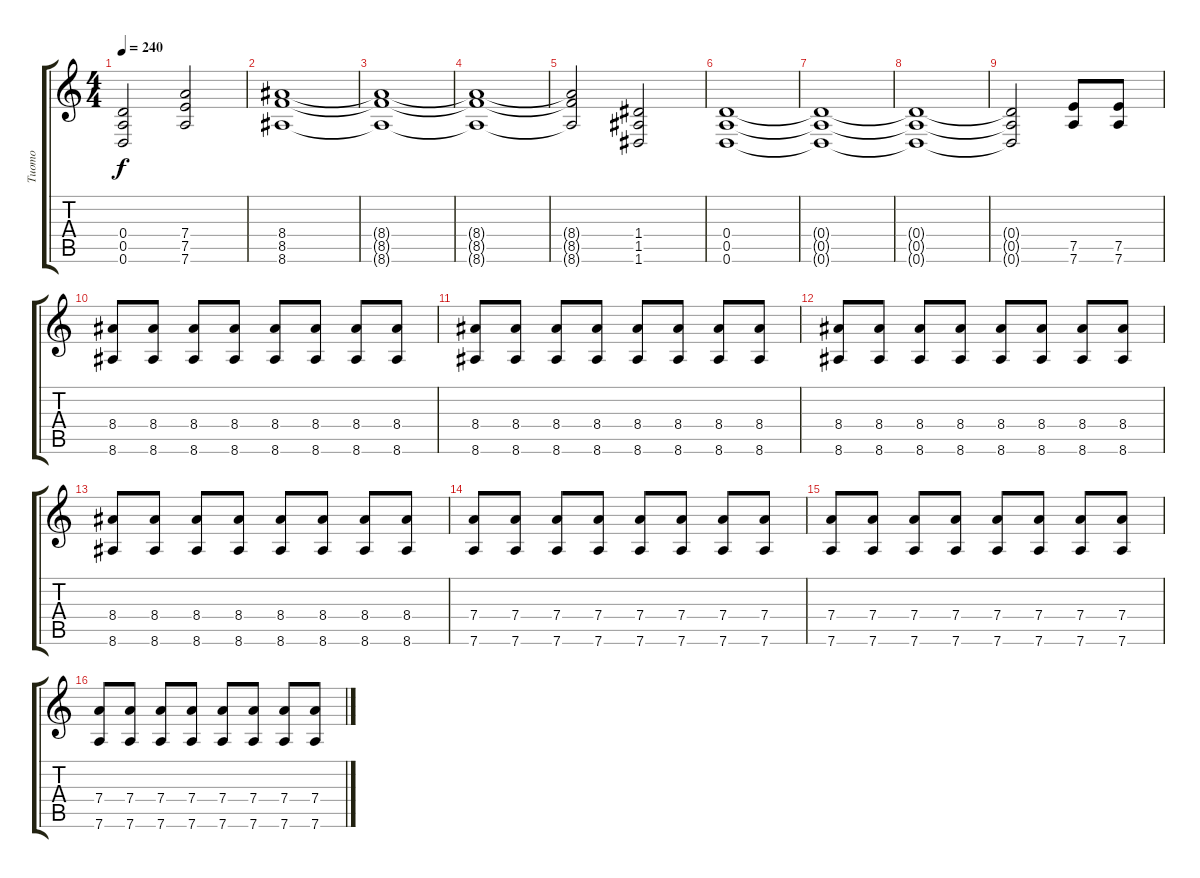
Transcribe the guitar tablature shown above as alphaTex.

\track ("Tuomo" "Tuomo") {instrument distortionguitar}
\staff {score tabs}
\tuning (E4 B3 G3 D3 A2 D2) {hide}
\ts (4 4)
\tempo 240
\clef g2
\ks c
(0.4{t} 0.5{t} 0.6{t}).2{dy f} (7.4 7.5 7.6).2 |
(8.4 8.5 8.6).1 |
(8.4{t} 8.5{t} 8.6{t}).1 |
(8.4{t} 8.5{t} 8.6{t}).1 |
(8.4{t} 8.5{t} 8.6{t}).2 (1.4 1.5 1.6).2 |
(0.4 0.5 0.6).1 |
(0.4{t} 0.5{t} 0.6{t}).1 |
(0.4{t} 0.5{t} 0.6{t}).1 |
(0.4{t} 0.5{t} 0.6{t}).2 (7.5 7.6).8 (7.5 7.6).8 |
(8.4 8.6).8 (8.4 8.6).8 (8.4 8.6).8 (8.4 8.6).8 (8.4 8.6).8 (8.4 8.6).8 (8.4 8.6).8 (8.4 8.6).8 |
(8.4 8.6).8 (8.4 8.6).8 (8.4 8.6).8 (8.4 8.6).8 (8.4 8.6).8 (8.4 8.6).8 (8.4 8.6).8 (8.4 8.6).8 |
(8.4 8.6).8 (8.4 8.6).8 (8.4 8.6).8 (8.4 8.6).8 (8.4 8.6).8 (8.4 8.6).8 (8.4 8.6).8 (8.4 8.6).8 |
(8.4 8.6).8 (8.4 8.6).8 (8.4 8.6).8 (8.4 8.6).8 (8.4 8.6).8 (8.4 8.6).8 (8.4 8.6).8 (8.4 8.6).8 |
(7.4 7.6).8 (7.4 7.6).8 (7.4 7.6).8 (7.4 7.6).8 (7.4 7.6).8 (7.4 7.6).8 (7.4 7.6).8 (7.4 7.6).8 |
(7.4 7.6).8 (7.4 7.6).8 (7.4 7.6).8 (7.4 7.6).8 (7.4 7.6).8 (7.4 7.6).8 (7.4 7.6).8 (7.4 7.6).8 |
(7.4 7.6).8 (7.4 7.6).8 (7.4 7.6).8 (7.4 7.6).8 (7.4 7.6).8 (7.4 7.6).8 (7.4 7.6).8 (7.4 7.6).8
